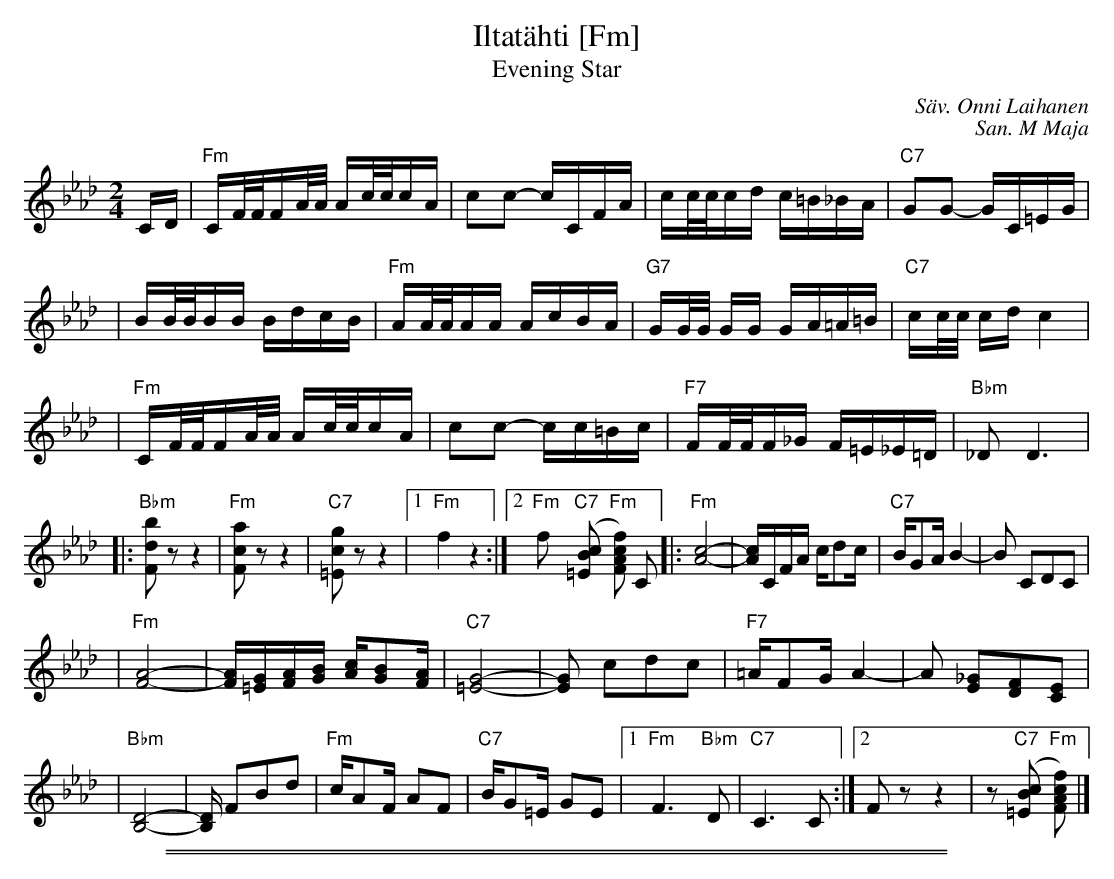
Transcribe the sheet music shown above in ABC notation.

X:1
T: Iltat\"ahti [Fm]
T: Evening Star
C: S\"av. Onni Laihanen
C: San. M Maja
M: 2/4
L: 1/16
K: Fm
CD \
| "Fm"CF/F/FA/A/ Ac/c/cA | c2kc2- cCFA \
| cc/c/cd c=B_BA | "C7"G2G2- GC=EG |
| BB/B/BB BdcB | "Fm"AA/A/AA AcBA \
| "G7"GG/G/ GG GA=A=B | "C7"cc/c/ cd c4 |
| "Fm"CF/F/FA/A/ Ac/c/cA | c2kc2- cc=Bc \
| "F7"FF/F/F_G F=E_E=D | "Bbm"_D2 D6 |
|: "Bbm"[b2d2F2]z2 z4 | "Fm"[a2c2F2]z2 z4 \
| "C7"[g2c2=E2]z2 z4 |1 "Fm"f4 z4 :|2 "Fm"f2 ("C7"[c2B2=E2] "Fm"[f2c2A2F2]) C2 \
|: "Fm"[c8-A8-] | [cA]CFA cd2c \
| "C7"BG2A B4- | B2 C2D2C2 |
| "Fm"[A8-F8-] | [AF][G=E][AF][BG] [cA][B2G2][AF] \
| "C7"[G8-=E8-] | [G2E2] c2d2c2 \
| "F7"=AF2G A4- | A2 [_G2E2][F2D2][E2C2] |
| "Bbm"[D8-B,8-] | [DB,] F2B2d2 \
| "Fm"cA2F A2F2 | "C7"BG2=E G2E2 \
|1 "Fm"F6 "Bbm"D2 | "C7"C6 C2 :|2 F2z2 z4 | z2 "C7"([c2B2=E2] "Fm"[f2c2A2F2]) |]
